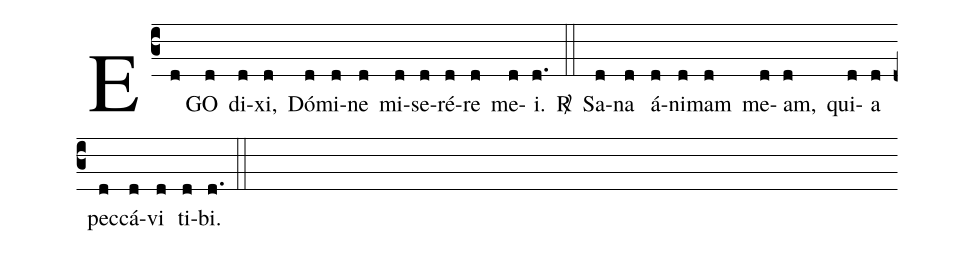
%%
(c3) E(d) GO(d) di(d)xi,(d) Dó(d)mi(d)ne(d) mi(d)se(d)ré(d)re(d) me(d)i.(d.) <sp>R/</sp>(::)

Sa(d)na(d) á(d)ni(d)mam(d) me(d)am,(d) qui(d)a(d) pec(d)cá(d)vi(d) ti(d)bi.(d.) (::)
